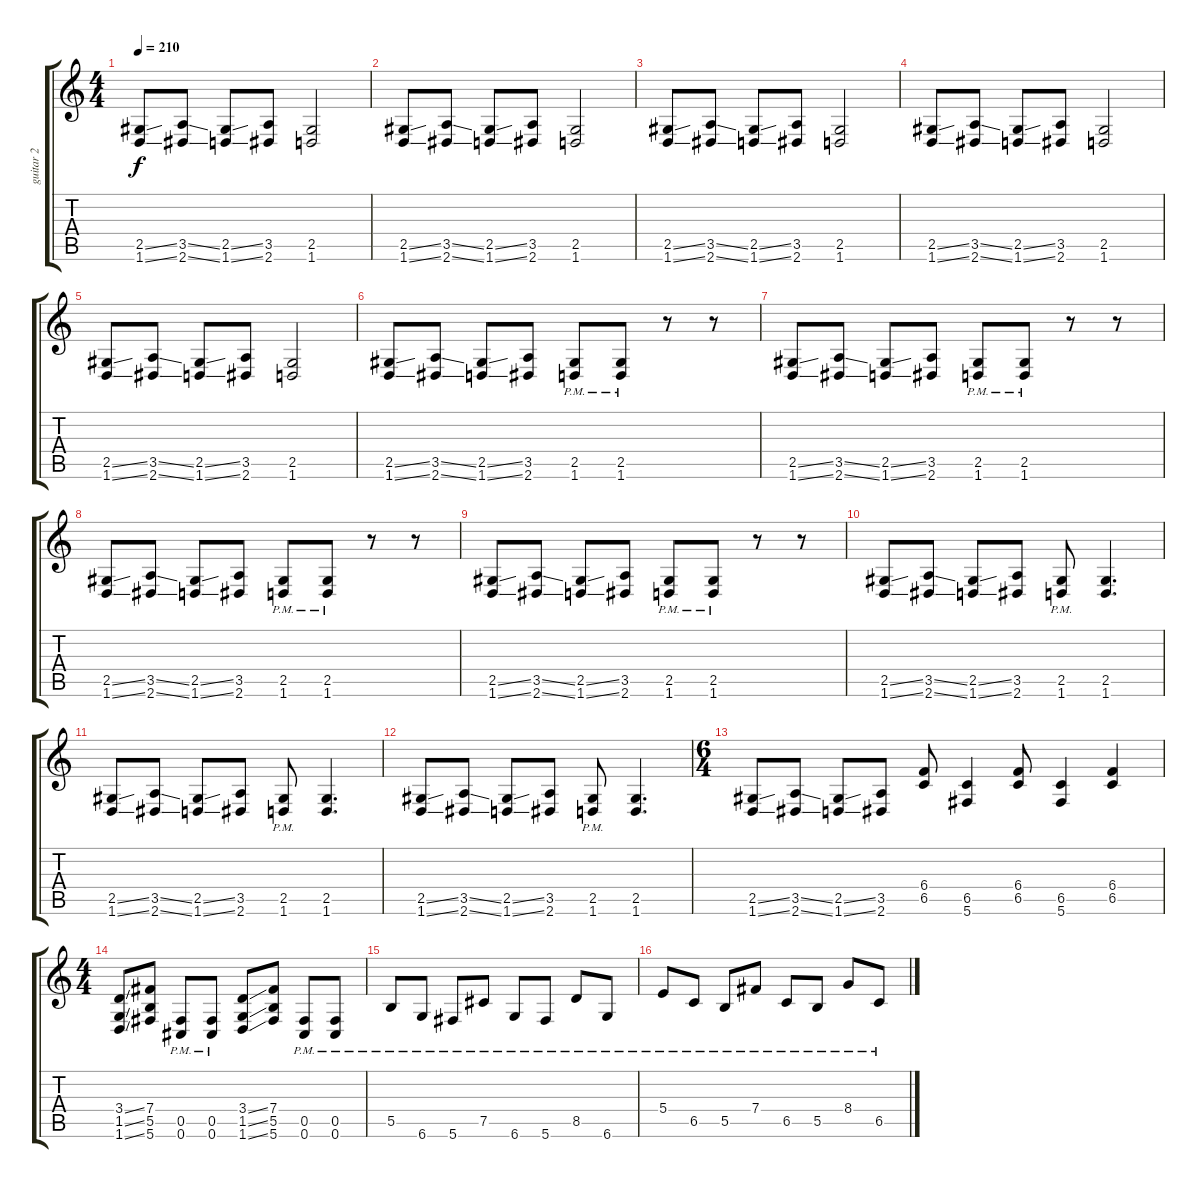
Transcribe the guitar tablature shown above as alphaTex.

\track ("guitar 2" "guitar 2") {instrument overdrivenguitar}
\staff {score tabs}
\tuning (Db4 Ab3 E3 B2 Gb2 Db2) {hide}
\ts (4 4)
\tempo 210
\clef g2
\ks c
(2.5{ss} 1.6{ss}).8{dy f} (3.5{ss} 2.6{ss}).8 (2.5{ss} 1.6{ss}).8 (3.5 2.6).8 (2.5 1.6).2 |
(2.5{ss} 1.6{ss}).8 (3.5{ss} 2.6{ss}).8 (2.5{ss} 1.6{ss}).8 (3.5 2.6).8 (2.5 1.6).2 |
(2.5{ss} 1.6{ss}).8 (3.5{ss} 2.6{ss}).8 (2.5{ss} 1.6{ss}).8 (3.5 2.6).8 (2.5 1.6).2 |
(2.5{ss} 1.6{ss}).8 (3.5{ss} 2.6{ss}).8 (2.5{ss} 1.6{ss}).8 (3.5 2.6).8 (2.5 1.6).2 |
(2.5{ss} 1.6{ss}).8 (3.5{ss} 2.6{ss}).8 (2.5{ss} 1.6{ss}).8 (3.5 2.6).8 (2.5 1.6).2 |
(2.5{ss} 1.6{ss}).8 (3.5{ss} 2.6{ss}).8 (2.5{ss} 1.6{ss}).8 (3.5 2.6).8 (2.5{pm} 1.6{pm}).8 (2.5{pm} 1.6{pm}).8 r.8 r.8 |
(2.5{ss} 1.6{ss}).8 (3.5{ss} 2.6{ss}).8 (2.5{ss} 1.6{ss}).8 (3.5 2.6).8 (2.5{pm} 1.6{pm}).8 (2.5{pm} 1.6{pm}).8 r.8 r.8 |
(2.5{ss} 1.6{ss}).8 (3.5{ss} 2.6{ss}).8 (2.5{ss} 1.6{ss}).8 (3.5 2.6).8 (2.5{pm} 1.6{pm}).8 (2.5{pm} 1.6{pm}).8 r.8 r.8 |
(2.5{ss} 1.6{ss}).8 (3.5{ss} 2.6{ss}).8 (2.5{ss} 1.6{ss}).8 (3.5 2.6).8 (2.5{pm} 1.6{pm}).8 (2.5{pm} 1.6{pm}).8 r.8 r.8 |
(2.5{ss} 1.6{ss}).8 (3.5{ss} 2.6{ss}).8 (2.5{ss} 1.6{ss}).8 (3.5 2.6).8 (2.5{pm} 1.6{pm}).8 (2.5 1.6).4{d} |
(2.5{ss} 1.6{ss}).8 (3.5{ss} 2.6{ss}).8 (2.5{ss} 1.6{ss}).8 (3.5 2.6).8 (2.5{pm} 1.6{pm}).8 (2.5 1.6).4{d} |
(2.5{ss} 1.6{ss}).8 (3.5{ss} 2.6{ss}).8 (2.5{ss} 1.6{ss}).8 (3.5 2.6).8 (2.5{pm} 1.6{pm}).8 (2.5 1.6).4{d} |
\ts (6 4)
(2.5{ss} 1.6{ss}).8 (3.5{ss} 2.6{ss}).8 (2.5{ss} 1.6{ss}).8 (3.5 2.6).8 (6.4 6.5).8 (6.5 5.6).4 (6.4 6.5).8 (6.5 5.6).4 (6.4 6.5).4 |
\ts (4 4)
(3.4{ss} 1.5{ss} 1.6{ss}).8 (7.4 5.5 5.6).8 (0.5{pm} 0.6{pm}).8 (0.5{pm} 0.6{pm}).8 (3.4{ss} 1.5{ss} 1.6{ss}).8 (7.4 5.5 5.6).8 (0.5{pm} 0.6{pm}).8 (0.5{pm} 0.6{pm}).8 |
5.5{pm}.8 6.6{pm}.8 5.6{pm}.8 7.5{pm}.8 6.6{pm}.8 5.6{pm}.8 8.5{pm}.8 6.6{pm}.8 |
5.4{pm}.8 6.5{pm}.8 5.5{pm}.8 7.4{pm}.8 6.5{pm}.8 5.5{pm}.8 8.4{pm}.8 6.5{pm}.8
